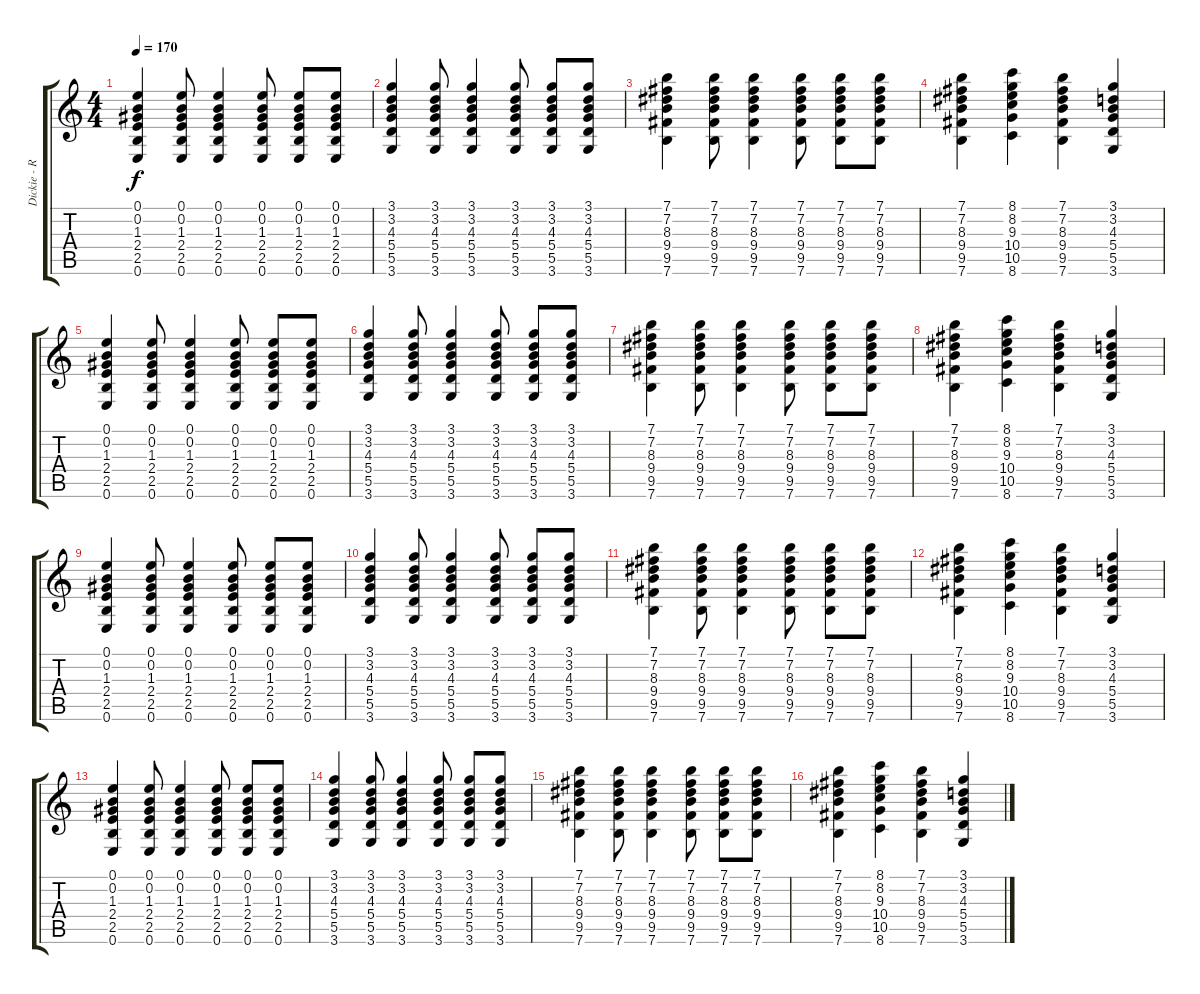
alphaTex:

\track ("Dickie - Rythm" "Dickie - R") {instrument electricguitarclean}
\staff {score tabs}
\tuning (E4 B3 G3 D3 A2 E2) {hide}
\ts (4 4)
\tempo 170
\clef g2
\ks c
(0.1 0.2 1.3 2.4 2.5 0.6).4{dy f} (0.1 0.2 1.3 2.4 2.5 0.6).8 (0.1 0.2 1.3 2.4 2.5 0.6).4 (0.1 0.2 1.3 2.4 2.5 0.6).8 (0.1 0.2 1.3 2.4 2.5 0.6).8 (0.1 0.2 1.3 2.4 2.5 0.6).8 |
(3.1 3.2 4.3 5.4 5.5 3.6).4 (3.1 3.2 4.3 5.4 5.5 3.6).8 (3.1 3.2 4.3 5.4 5.5 3.6).4 (3.1 3.2 4.3 5.4 5.5 3.6).8 (3.1 3.2 4.3 5.4 5.5 3.6).8 (3.1 3.2 4.3 5.4 5.5 3.6).8 |
(7.1 7.2 8.3 9.4 9.5 7.6).4 (7.1 7.2 8.3 9.4 9.5 7.6).8 (7.1 7.2 8.3 9.4 9.5 7.6).4 (7.1 7.2 8.3 9.4 9.5 7.6).8 (7.1 7.2 8.3 9.4 9.5 7.6).8 (7.1 7.2 8.3 9.4 9.5 7.6).8 |
(7.1 7.2 8.3 9.4 9.5 7.6).4 (8.1 8.2 9.3 10.4 10.5 8.6).4 (7.1 7.2 8.3 9.4 9.5 7.6).4 (3.1 3.2 4.3 5.4 5.5 3.6).4 |
(0.1 0.2 1.3 2.4 2.5 0.6).4 (0.1 0.2 1.3 2.4 2.5 0.6).8 (0.1 0.2 1.3 2.4 2.5 0.6).4 (0.1 0.2 1.3 2.4 2.5 0.6).8 (0.1 0.2 1.3 2.4 2.5 0.6).8 (0.1 0.2 1.3 2.4 2.5 0.6).8 |
(3.1 3.2 4.3 5.4 5.5 3.6).4 (3.1 3.2 4.3 5.4 5.5 3.6).8 (3.1 3.2 4.3 5.4 5.5 3.6).4 (3.1 3.2 4.3 5.4 5.5 3.6).8 (3.1 3.2 4.3 5.4 5.5 3.6).8 (3.1 3.2 4.3 5.4 5.5 3.6).8 |
(7.1 7.2 8.3 9.4 9.5 7.6).4 (7.1 7.2 8.3 9.4 9.5 7.6).8 (7.1 7.2 8.3 9.4 9.5 7.6).4 (7.1 7.2 8.3 9.4 9.5 7.6).8 (7.1 7.2 8.3 9.4 9.5 7.6).8 (7.1 7.2 8.3 9.4 9.5 7.6).8 |
(7.1 7.2 8.3 9.4 9.5 7.6).4 (8.1 8.2 9.3 10.4 10.5 8.6).4 (7.1 7.2 8.3 9.4 9.5 7.6).4 (3.1 3.2 4.3 5.4 5.5 3.6).4 |
(0.1 0.2 1.3 2.4 2.5 0.6).4 (0.1 0.2 1.3 2.4 2.5 0.6).8 (0.1 0.2 1.3 2.4 2.5 0.6).4 (0.1 0.2 1.3 2.4 2.5 0.6).8 (0.1 0.2 1.3 2.4 2.5 0.6).8 (0.1 0.2 1.3 2.4 2.5 0.6).8 |
(3.1 3.2 4.3 5.4 5.5 3.6).4 (3.1 3.2 4.3 5.4 5.5 3.6).8 (3.1 3.2 4.3 5.4 5.5 3.6).4 (3.1 3.2 4.3 5.4 5.5 3.6).8 (3.1 3.2 4.3 5.4 5.5 3.6).8 (3.1 3.2 4.3 5.4 5.5 3.6).8 |
(7.1 7.2 8.3 9.4 9.5 7.6).4 (7.1 7.2 8.3 9.4 9.5 7.6).8 (7.1 7.2 8.3 9.4 9.5 7.6).4 (7.1 7.2 8.3 9.4 9.5 7.6).8 (7.1 7.2 8.3 9.4 9.5 7.6).8 (7.1 7.2 8.3 9.4 9.5 7.6).8 |
(7.1 7.2 8.3 9.4 9.5 7.6).4 (8.1 8.2 9.3 10.4 10.5 8.6).4 (7.1 7.2 8.3 9.4 9.5 7.6).4 (3.1 3.2 4.3 5.4 5.5 3.6).4 |
(0.1 0.2 1.3 2.4 2.5 0.6).4 (0.1 0.2 1.3 2.4 2.5 0.6).8 (0.1 0.2 1.3 2.4 2.5 0.6).4 (0.1 0.2 1.3 2.4 2.5 0.6).8 (0.1 0.2 1.3 2.4 2.5 0.6).8 (0.1 0.2 1.3 2.4 2.5 0.6).8 |
(3.1 3.2 4.3 5.4 5.5 3.6).4 (3.1 3.2 4.3 5.4 5.5 3.6).8 (3.1 3.2 4.3 5.4 5.5 3.6).4 (3.1 3.2 4.3 5.4 5.5 3.6).8 (3.1 3.2 4.3 5.4 5.5 3.6).8 (3.1 3.2 4.3 5.4 5.5 3.6).8 |
(7.1 7.2 8.3 9.4 9.5 7.6).4 (7.1 7.2 8.3 9.4 9.5 7.6).8 (7.1 7.2 8.3 9.4 9.5 7.6).4 (7.1 7.2 8.3 9.4 9.5 7.6).8 (7.1 7.2 8.3 9.4 9.5 7.6).8 (7.1 7.2 8.3 9.4 9.5 7.6).8 |
(7.1 7.2 8.3 9.4 9.5 7.6).4 (8.1 8.2 9.3 10.4 10.5 8.6).4 (7.1 7.2 8.3 9.4 9.5 7.6).4 (3.1 3.2 4.3 5.4 5.5 3.6).4
